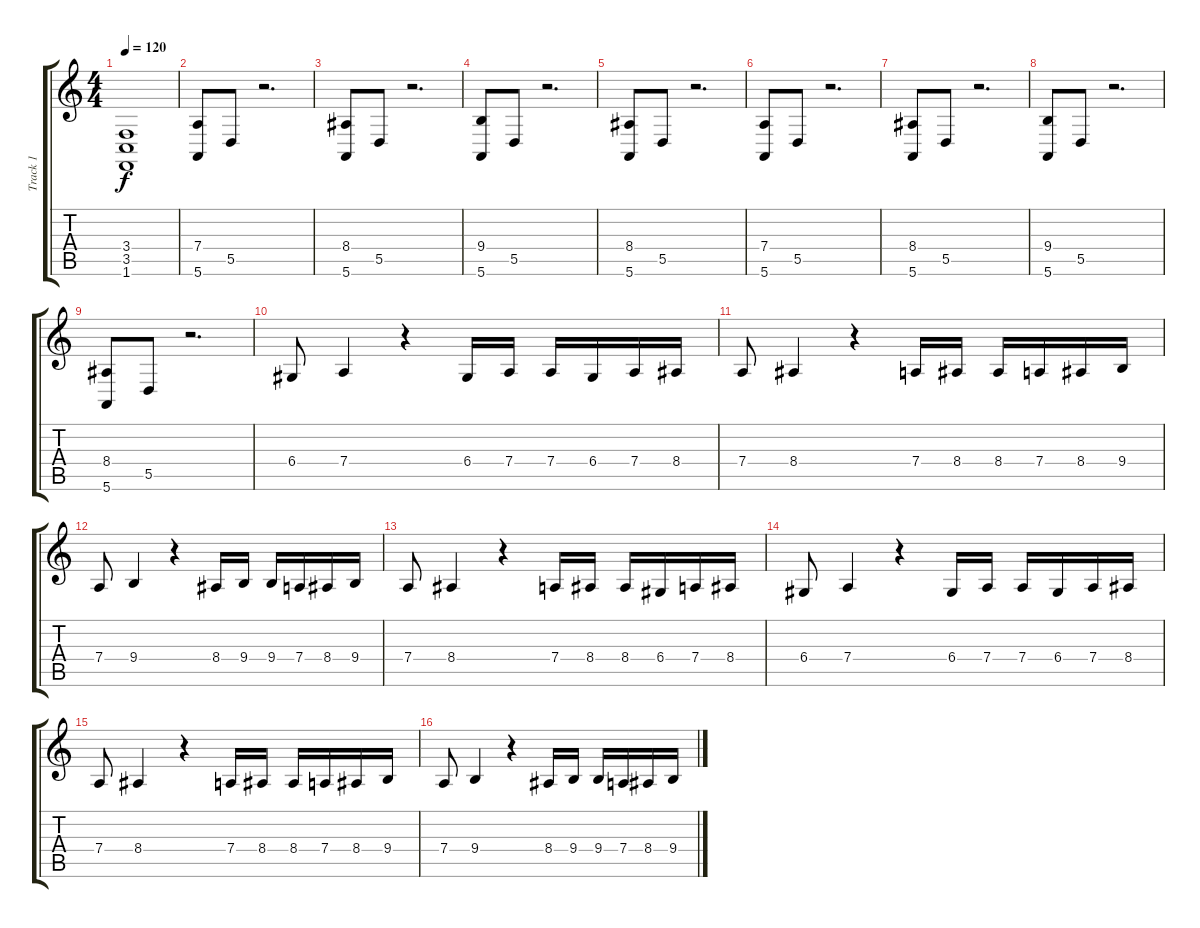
\track ("Track 1" "Track 1") {instrument pad3polysynth}
\staff {score tabs}
\tuning (E4 B3 G3 D3 A2 E2) {hide}
\ts (4 4)
\tempo 120
\clef g2
\ks c
(3.4 3.5 1.6).1{dy f instrument seashore} |
(7.4 5.6).8{instrument orchestrahit} 5.5.8 r.2{d} |
(8.4 5.6).8 5.5.8 r.2{d} |
(9.4 5.6).8 5.5.8 r.2{d} |
(8.4 5.6).8 5.5.8 r.2{d} |
(7.4 5.6).8 5.5.8 r.2{d} |
(8.4 5.6).8 5.5.8 r.2{d} |
(9.4 5.6).8 5.5.8 r.2{d} |
(8.4 5.6).8 5.5.8 r.2{d} |
6.4.8{instrument pad3polysynth} 7.4.4 r.4 6.4.16 7.4.16 7.4.16 6.4.16 7.4.16 8.4.16 |
7.4.8 8.4.4 r.4 7.4.16 8.4.16 8.4.16 7.4.16 8.4.16 9.4.16 |
7.4.8 9.4.4 r.4 8.4.16 9.4.16 9.4.16 7.4.16 8.4.16 9.4.16 |
7.4.8 8.4.4 r.4 7.4.16 8.4.16 8.4.16 6.4.16 7.4.16 8.4.16 |
6.4.8{instrument pad3polysynth} 7.4.4 r.4 6.4.16 7.4.16 7.4.16 6.4.16 7.4.16 8.4.16 |
7.4.8 8.4.4 r.4 7.4.16 8.4.16 8.4.16 7.4.16 8.4.16 9.4.16 |
7.4.8 9.4.4 r.4 8.4.16 9.4.16 9.4.16 7.4.16 8.4.16 9.4.16
